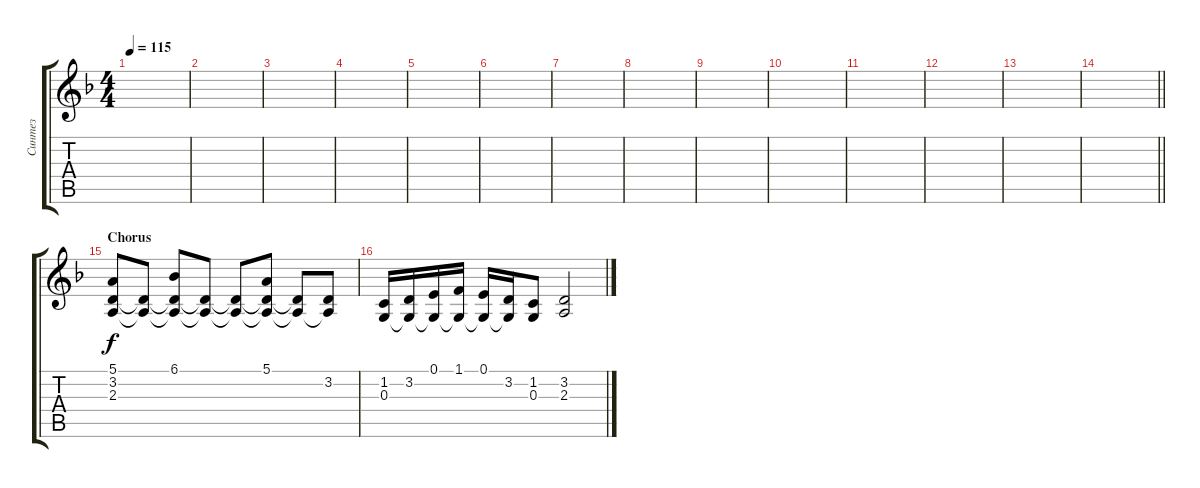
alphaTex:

\track ("Синтез" "Синтез") {instrument stringensemble1}
\staff {score tabs}
\tuning (E4 B3 G3 D3 A2 E2) {hide}
\ts (4 4)
\tempo 115
\clef g2
\ks dminor
|
|
|
|
|
|
|
|
|
|
|
|
|
\barLineRight lightlight
|
\section ("" "Chorus")
(5.1 3.2 2.3).8 (3.2{t} 2.3{t}).8 (6.1 3.2{t} 2.3{t}).8 (3.2{t} 2.3{t}).8 (3.2{t} 2.3{t}).8 (5.1 3.2{t} 2.3{t}).8 (3.2{t} 2.3{t}).8 (3.2 2.3{t}).8 |
(1.2 0.3).16 (3.2 0.3{t}).16 (0.1 0.3{t}).16 (1.1 0.3{t}).16 (0.1 0.3{t}).16 (3.2 0.3{t}).16 (1.2 0.3).8 (3.2 2.3).2
